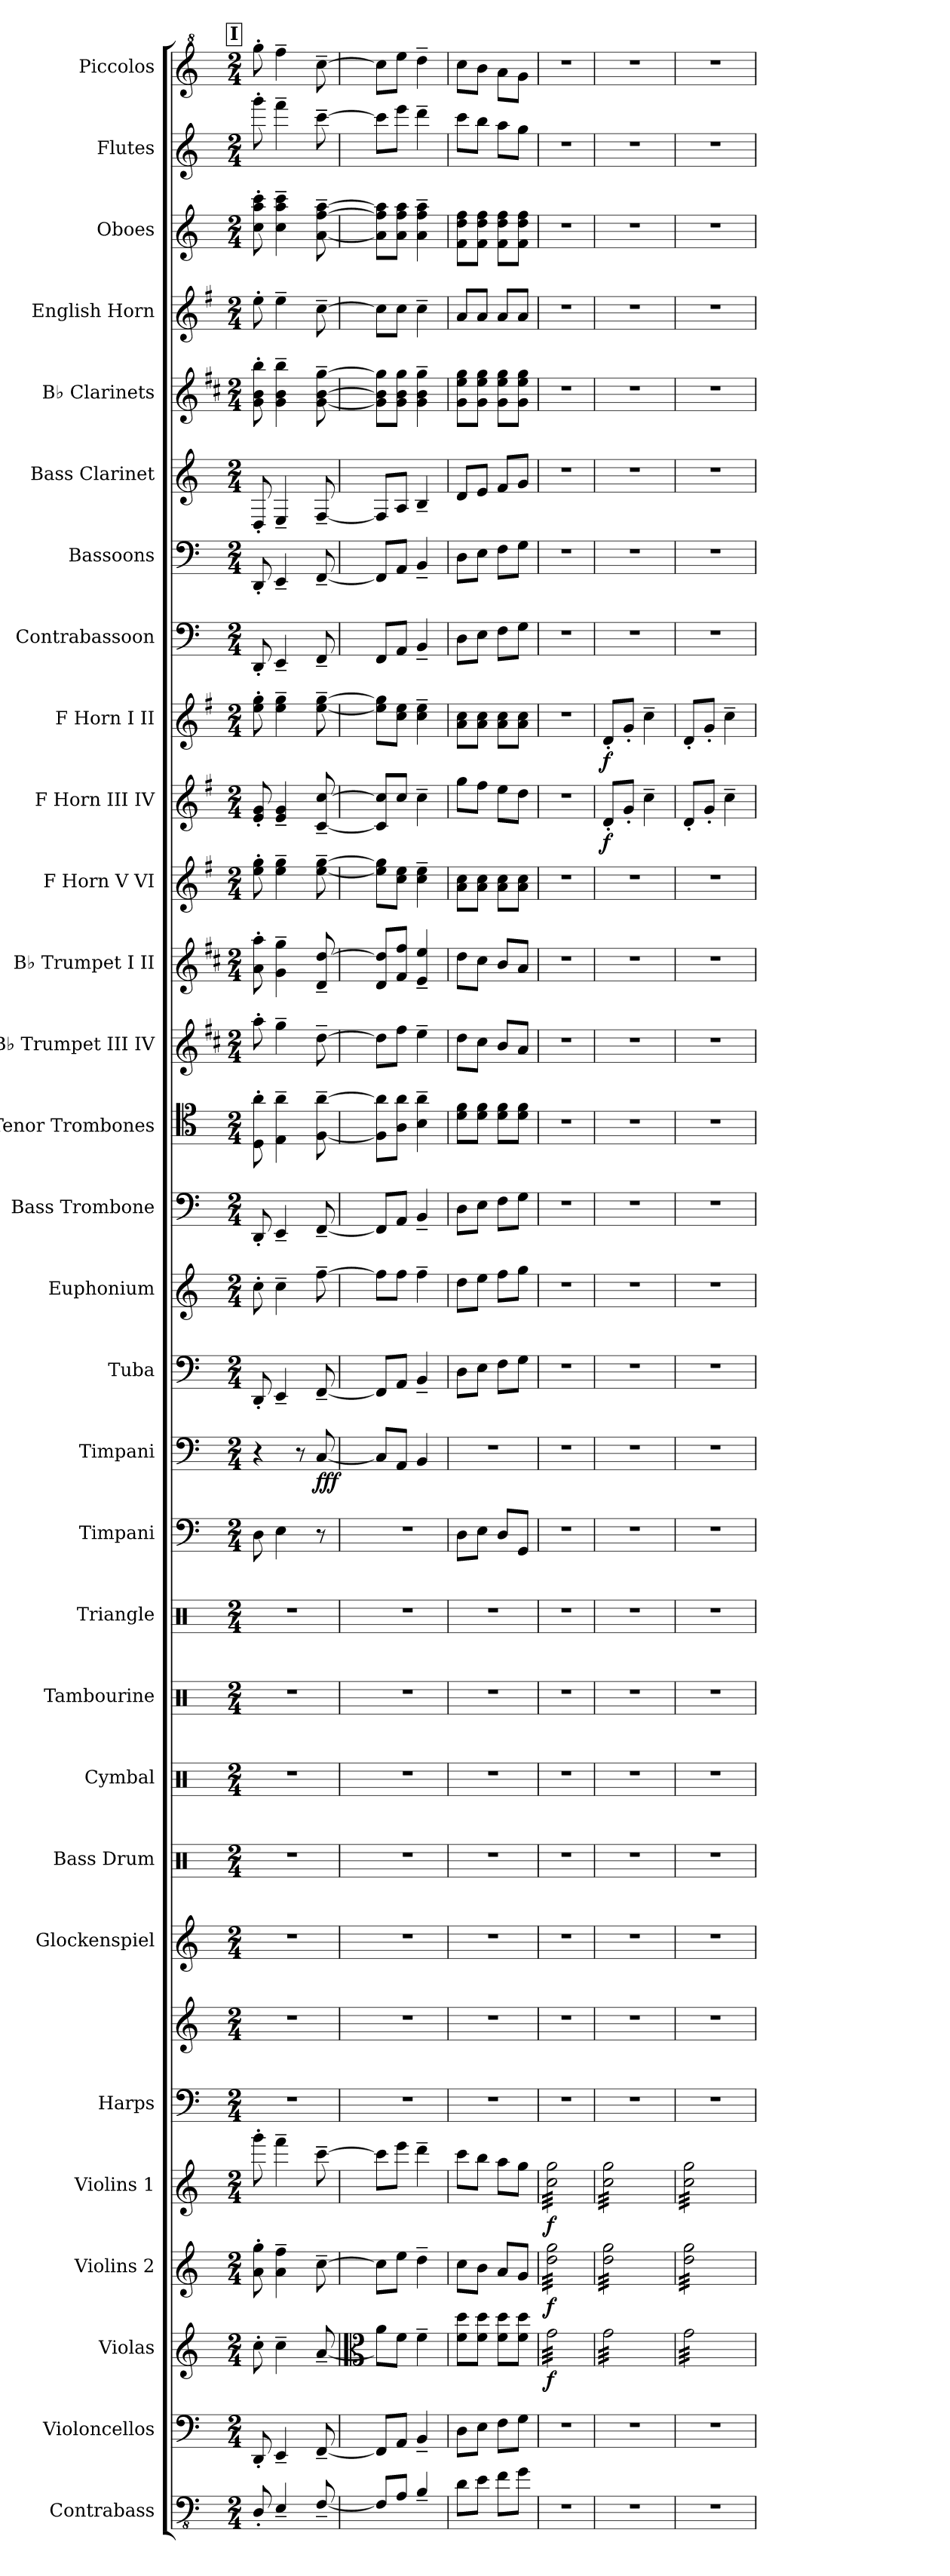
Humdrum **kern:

**kern	**kern	**kern	**dynam	**kern	**dynam	**kern	**dynam	**kern	**kern	**kern	**kern	**kern	**kern	**kern	**kern	**kern	**dynam	**kern	**kern	**kern	**kern	**kern	**kern	**kern	**kern	**dynam	**kern	**dynam	**kern	**kern	**kern	**kern	**kern	**kern	**kern	**kern
*part30	*part29	*part28	*part28	*part27	*part27	*part26	*part26	*part25	*part25	*part24	*part23	*part22	*part21	*part20	*part19	*part18	*part18	*part17	*part16	*part15	*part14	*part13	*part12	*part11	*part10	*part10	*part9	*part9	*part8	*part7	*part6	*part5	*part4	*part3	*part2	*part1
*staff31	*staff30	*staff29	*staff29	*staff28	*staff28	*staff27	*staff27	*staff26	*staff25	*staff24	*staff23	*staff22	*staff21	*staff20	*staff19	*staff18	*staff18	*staff17	*staff16	*staff15	*staff14	*staff13	*staff12	*staff11	*staff10	*staff10	*staff9	*staff9	*staff8	*staff7	*staff6	*staff5	*staff4	*staff3	*staff2	*staff1
*I"Contrabass	*I"Violoncellos	*I"Violas	*	*I"Violins 2	*	*I"Violins 1	*	*I"Harps	*	*I"Glockenspiel	*I"Bass Drum	*I"Cymbal	*I"Tambourine	*I"Triangle	*I"Timpani	*I"Timpani	*	*I"Tuba	*I"Euphonium	*I"Bass Trombone	*I"Tenor Trombones	*I"B♭ Trumpet III IV	*I"B♭ Trumpet I II	*I"F Horn V VI	*I"F Horn III IV	*	*I"F Horn I II	*	*I"Contrabassoon	*I"Bassoons	*I"Bass Clarinet	*I"B♭ Clarinets	*I"English Horn	*I"Oboes	*I"Flutes	*I"Piccolos
*I'Cb.	*I'Vc.	*I'Vla.	*	*I'Vln. 2	*	*I'Vln. 1	*	*I'Hrp.	*	*I'Glk.	*I'B. Dr.	*I'Cym.	*I'Tamb.	*I'Trgl.	*I'Timp.	*I'Timp.	*	*I'Tba.	*I'Euph.	*I'Tbn.	*I'Tbn.	*I'B♭ Tpt.	*I'B♭ Tpt.	*I'F Hn.	*I'F Hn.	*	*I'F Hn.	*	*I'Cbsn.	*I'Bsn.	*I'B. Cl.	*I'B♭ Cl.	*I'E. Hn.	*I'Ob.	*I'Fl.	*I'Picc.
*clefFv4	*clefF4	*clefG2	*	*clefG2	*	*clefG2	*	*clefF4	*clefG2	*clefG2	*clefX	*clefX	*clefX	*clefX	*clefF4	*clefF4	*	*clefF4	*clefG2	*clefF4	*clefC4	*clefG2	*clefG2	*clefG2	*clefG2	*	*clefG2	*	*clefF4	*clefF4	*clefG2	*clefG2	*clefG2	*clefG2	*clefG2	*clefG^2
*ITrd7c12	*	*	*	*	*	*	*	*	*	*ITrd-14c-24	*	*	*	*	*	*	*	*	*ITrd8c14	*	*	*ITrd1c2	*ITrd1c2	*ITrd4c7	*ITrd4c7	*	*ITrd4c7	*	*ITrd7c12	*	*ITrd8c14	*ITrd1c2	*ITrd4c7	*	*	*ITrd-7c-12
*k[]	*k[]	*k[]	*	*k[]	*	*k[]	*	*k[]	*k[]	*k[]	*k[]	*k[]	*k[]	*k[]	*k[]	*k[]	*	*k[]	*k[]	*k[]	*k[]	*k[]	*k[]	*k[]	*k[]	*	*k[]	*	*k[]	*k[]	*k[]	*k[]	*k[]	*k[]	*k[]	*k[]
*M2/4	*M2/4	*M2/4	*	*M2/4	*	*M2/4	*	*M2/4	*M2/4	*M2/4	*M2/4	*M2/4	*M2/4	*M2/4	*M2/4	*M2/4	*	*M2/4	*M2/4	*M2/4	*M2/4	*M2/4	*M2/4	*M2/4	*M2/4	*	*M2/4	*	*M2/4	*M2/4	*M2/4	*M2/4	*M2/4	*M2/4	*M2/4	*M2/4
!!LO:REH:place=s1:a:B:fs=14:t=I
=25	=25	=25	=25	=25	=25	=25	=25	=25	=25	=25	=25	=25	=25	=25	=25	=25	=25	=25	=25	=25	=25	=25	=25	=25	=25	=25	=25	=25	=25	=25	=25	=25	=25	=25	=25	=25
8DDD'/	8DD'/	8cc'\	.	8a\' 8gg\'	.	8ggg'\	.	2r	2r	2r	2r	2r	2r	2r	8D\	4r	.	8DD'/	8c'\	8DD'/	8D\' 8a\'	8gg'\	8g\' 8gg\'	8a\' 8cc\'	8A/' 8c/'	.	8a\' 8cc\'	.	8DDD'/	8DD'/	8DD'/	8f\' 8a\' 8aa\'	8a'\	8cc\' 8aa\' 8ccc\'	8ggg'\	8gggg'\
4EEE~/	4EE~/	4cc~\	.	4a\~ 4ff\~	.	4fff~\	.	.	.	.	.	.	.	.	4E\	.	.	4EE~/	4c~\	4EE~/	4E\~ 4a\~	4ff~\	4f\~ 4ff\~	4a\~ 4cc\~	4A/~ 4c/~	.	4a\~ 4cc\~	.	4EEE~/	4EE~/	4EE~/	4f\~ 4a\~ 4aa\~	4a~\	4cc\~ 4aa\~ 4ccc\~	4fff~\	4ffff~\
.	.	.	.	.	.	.	.	.	.	.	.	.	.	.	.	8r	.	.	.	.	.	.	.	.	.	.	.	.	.	.	.	.	.	.	.	.
!	!	!	!	!	!	!	!	!	!	!	!	!	!	!	!	!	!LO:DY:b	!	!	!	!	!	!	!	!	!	!	!	!	!	!	!	!	!	!	!
[8FFF~/	[8FF~/	[8a~/	.	[8cc~\	.	[8ccc~\	.	.	.	.	.	.	.	.	8r	[8C/	fff	[8FF~/	[8f~\	[8FF~/	[8F\~ [8a\~	[8cc~\	8c/~ [8cc/~	[8a\~ [8cc\~	[8F/~ [8f/~	.	[8a\~ [8cc\~	.	8FFF~/	[8FF~/	[8FF~/	[8f\~ [8a\~ [8ff\~	[8f~\	[8a\~ [8ff\~ [8aa\~	[8ccc~\	[8cccc~\
=26	=26	=26	=26	=26	=26	=26	=26	=26	=26	=26	=26	=26	=26	=26	=26	=26	=26	=26	=26	=26	=26	=26	=26	=26	=26	=26	=26	=26	=26	=26	=26	=26	=26	=26	=26	=26
*	*	*clefC3	*	*	*	*	*	*	*	*	*	*	*	*	*	*	*	*	*	*	*	*	*	*	*	*	*	*	*	*	*	*	*	*	*	*
8FFF/L]	8FF/L]	8a\L]	.	8cc\L]	.	8ccc\L]	.	2r	2r	2r	2r	2r	2r	2r	2r	8C/L]	.	8FF/L]	8f\L]	8FF/L]	8F\] 8a\]L	8cc\L]	8c/ 8cc/]L	8a\] 8cc\]L	8F/] 8f/]L	.	8a\] 8cc\]L	.	8FFF/L	8FF/L]	8FF/L]	8f\] 8a\] 8ff\]L	8f\L]	8a\] 8ff\] 8aa\]L	8ccc\L]	8cccc\L]
8AAA/J	8AA/J	8f\J	.	8ee\J	.	8eee\J	.	.	.	.	.	.	.	.	.	8AA/J	.	8AA/J	8f\J	8AA/J	8A\ 8a\J	8ee\J	8e/ 8ee/J	8f\ 8a\J	8f/J	.	8f\ 8a\J	.	8AAA/J	8AA/J	8AA/J	8f\ 8a\ 8ff\J	8f\J	8a\ 8ff\ 8aa\J	8eee\J	8eeee\J
4BBB~/	4BB~/	4f~\	.	4dd~\	.	4ddd~\	.	.	.	.	.	.	.	.	.	4BB/	.	4BB~/	4f~\	4BB~/	4B\~ 4a\~	4dd~\	4d/~ 4dd/~	4f\~ 4a\~	4f~\	.	4f\~ 4a\~	.	4BBB~/	4BB~/	4BB~/	4f\~ 4a\~ 4ff\~	4f~\	4a\~ 4ff\~ 4aa\~	4ddd~\	4dddd~\
=27	=27	=27	=27	=27	=27	=27	=27	=27	=27	=27	=27	=27	=27	=27	=27	=27	=27	=27	=27	=27	=27	=27	=27	=27	=27	=27	=27	=27	=27	=27	=27	=27	=27	=27	=27	=27
8DD\L	8D\L	8f\ 8dd\L	.	8cc\L	.	8ccc\L	.	2r	2r	2r	2r	2r	2r	2r	8D\L	2r	.	8D\L	8d\L	8D\L	8d\ 8f\L	8cc\L	8cc\L	8d\ 8f\L	8cc\L	.	8d\ 8f\L	.	8DD\L	8D\L	8D/L	8f\ 8dd\ 8ff\L	8d/L	8f\ 8dd\ 8ff\L	8ccc\L	8cccc\L
8EE\J	8E\J	8f\ 8dd\J	.	8b\J	.	8bb\J	.	.	.	.	.	.	.	.	8E\J	.	.	8E\J	8e\J	8E\J	8d\ 8f\J	8b\J	8b\J	8d\ 8f\J	8b\J	.	8d\ 8f\J	.	8EE\J	8E\J	8E/J	8f\ 8dd\ 8ff\J	8d/J	8f\ 8dd\ 8ff\J	8bb\J	8bbb\J
8FF\L	8F\L	8f\ 8dd\L	.	8a/L	.	8aa\L	.	.	.	.	.	.	.	.	8D/L	.	.	8F\L	8f\L	8F\L	8d\ 8f\L	8a/L	8a/L	8d\ 8f\L	8a\L	.	8d\ 8f\L	.	8FF\L	8F\L	8F/L	8f\ 8dd\ 8ff\L	8d/L	8f\ 8dd\ 8ff\L	8aa\L	8aaa\L
8GG\J	8G\J	8f\ 8dd\J	.	8g/J	.	8gg\J	.	.	.	.	.	.	.	.	8GG/J	.	.	8G\J	8g\J	8G\J	8d\ 8f\J	8g/J	8g/J	8d\ 8f\J	8g\J	.	8d\ 8f\J	.	8GG\J	8G\J	8G/J	8f\ 8dd\ 8ff\J	8d/J	8f\ 8dd\ 8ff\J	8gg\J	8ggg\J
=28	=28	=28	=28	=28	=28	=28	=28	=28	=28	=28	=28	=28	=28	=28	=28	=28	=28	=28	=28	=28	=28	=28	=28	=28	=28	=28	=28	=28	=28	=28	=28	=28	=28	=28	=28	=28
!	!	!	!LO:DY:b	!	!LO:DY:b	!	!LO:DY:b	!	!	!	!	!	!	!	!	!	!	!	!	!	!	!	!	!	!	!	!	!	!	!	!	!	!	!	!	!
*	*	*tremolo	*	*	*	*	*	*	*	*	*	*	*	*	*	*	*	*	*	*	*	*	*	*	*	*	*	*	*	*	*	*	*	*	*	*
*	*	*	*	*tremolo	*	*	*	*	*	*	*	*	*	*	*	*	*	*	*	*	*	*	*	*	*	*	*	*	*	*	*	*	*	*	*	*
*	*	*	*	*	*	*tremolo	*	*	*	*	*	*	*	*	*	*	*	*	*	*	*	*	*	*	*	*	*	*	*	*	*	*	*	*	*	*
2r	2r	32g\LLL	f	32dd\ 32gg\LLL	f	32cc\ 32gg\LLL	f	2r	2r	2r	2r	2r	2r	2r	2r	2r	.	2r	2r	2r	2r	2r	2r	2r	2r	.	2r	.	2r	2r	2r	2r	2r	2r	2r	2r
.	.	32g\	.	32dd\ 32gg\	.	32cc\ 32gg\	.	.	.	.	.	.	.	.	.	.	.	.	.	.	.	.	.	.	.	.	.	.	.	.	.	.	.	.	.	.
.	.	32g\	.	32dd\ 32gg\	.	32cc\ 32gg\	.	.	.	.	.	.	.	.	.	.	.	.	.	.	.	.	.	.	.	.	.	.	.	.	.	.	.	.	.	.
.	.	32g\	.	32dd\ 32gg\	.	32cc\ 32gg\	.	.	.	.	.	.	.	.	.	.	.	.	.	.	.	.	.	.	.	.	.	.	.	.	.	.	.	.	.	.
.	.	32g\	.	32dd\ 32gg\	.	32cc\ 32gg\	.	.	.	.	.	.	.	.	.	.	.	.	.	.	.	.	.	.	.	.	.	.	.	.	.	.	.	.	.	.
.	.	32g\	.	32dd\ 32gg\	.	32cc\ 32gg\	.	.	.	.	.	.	.	.	.	.	.	.	.	.	.	.	.	.	.	.	.	.	.	.	.	.	.	.	.	.
.	.	32g\	.	32dd\ 32gg\	.	32cc\ 32gg\	.	.	.	.	.	.	.	.	.	.	.	.	.	.	.	.	.	.	.	.	.	.	.	.	.	.	.	.	.	.
.	.	32g\	.	32dd\ 32gg\	.	32cc\ 32gg\	.	.	.	.	.	.	.	.	.	.	.	.	.	.	.	.	.	.	.	.	.	.	.	.	.	.	.	.	.	.
.	.	32g\	.	32dd\ 32gg\	.	32cc\ 32gg\	.	.	.	.	.	.	.	.	.	.	.	.	.	.	.	.	.	.	.	.	.	.	.	.	.	.	.	.	.	.
.	.	32g\	.	32dd\ 32gg\	.	32cc\ 32gg\	.	.	.	.	.	.	.	.	.	.	.	.	.	.	.	.	.	.	.	.	.	.	.	.	.	.	.	.	.	.
.	.	32g\	.	32dd\ 32gg\	.	32cc\ 32gg\	.	.	.	.	.	.	.	.	.	.	.	.	.	.	.	.	.	.	.	.	.	.	.	.	.	.	.	.	.	.
.	.	32g\	.	32dd\ 32gg\	.	32cc\ 32gg\	.	.	.	.	.	.	.	.	.	.	.	.	.	.	.	.	.	.	.	.	.	.	.	.	.	.	.	.	.	.
.	.	32g\	.	32dd\ 32gg\	.	32cc\ 32gg\	.	.	.	.	.	.	.	.	.	.	.	.	.	.	.	.	.	.	.	.	.	.	.	.	.	.	.	.	.	.
.	.	32g\	.	32dd\ 32gg\	.	32cc\ 32gg\	.	.	.	.	.	.	.	.	.	.	.	.	.	.	.	.	.	.	.	.	.	.	.	.	.	.	.	.	.	.
.	.	32g\	.	32dd\ 32gg\	.	32cc\ 32gg\	.	.	.	.	.	.	.	.	.	.	.	.	.	.	.	.	.	.	.	.	.	.	.	.	.	.	.	.	.	.
.	.	32g\JJJ	.	32dd\ 32gg\JJJ	.	32cc\ 32gg\JJJ	.	.	.	.	.	.	.	.	.	.	.	.	.	.	.	.	.	.	.	.	.	.	.	.	.	.	.	.	.	.
=29	=29	=29	=29	=29	=29	=29	=29	=29	=29	=29	=29	=29	=29	=29	=29	=29	=29	=29	=29	=29	=29	=29	=29	=29	=29	=29	=29	=29	=29	=29	=29	=29	=29	=29	=29	=29
!	!	!	!	!	!	!	!	!	!	!	!	!	!	!	!	!	!	!	!	!	!	!	!	!	!	!LO:DY:b	!	!LO:DY:b	!	!	!	!	!	!	!	!
2r	2r	32g\LLL	.	32dd\ 32gg\LLL	.	32cc\ 32gg\LLL	.	2r	2r	2r	2r	2r	2r	2r	2r	2r	.	2r	2r	2r	2r	2r	2r	2r	8G'/L	f	8G'/L	f	2r	2r	2r	2r	2r	2r	2r	2r
.	.	32g\	.	32dd\ 32gg\	.	32cc\ 32gg\	.	.	.	.	.	.	.	.	.	.	.	.	.	.	.	.	.	.	.	.	.	.	.	.	.	.	.	.	.	.
.	.	32g\	.	32dd\ 32gg\	.	32cc\ 32gg\	.	.	.	.	.	.	.	.	.	.	.	.	.	.	.	.	.	.	.	.	.	.	.	.	.	.	.	.	.	.
.	.	32g\	.	32dd\ 32gg\	.	32cc\ 32gg\	.	.	.	.	.	.	.	.	.	.	.	.	.	.	.	.	.	.	.	.	.	.	.	.	.	.	.	.	.	.
.	.	32g\	.	32dd\ 32gg\	.	32cc\ 32gg\	.	.	.	.	.	.	.	.	.	.	.	.	.	.	.	.	.	.	8c'/J	.	8c'/J	.	.	.	.	.	.	.	.	.
.	.	32g\	.	32dd\ 32gg\	.	32cc\ 32gg\	.	.	.	.	.	.	.	.	.	.	.	.	.	.	.	.	.	.	.	.	.	.	.	.	.	.	.	.	.	.
.	.	32g\	.	32dd\ 32gg\	.	32cc\ 32gg\	.	.	.	.	.	.	.	.	.	.	.	.	.	.	.	.	.	.	.	.	.	.	.	.	.	.	.	.	.	.
.	.	32g\	.	32dd\ 32gg\	.	32cc\ 32gg\	.	.	.	.	.	.	.	.	.	.	.	.	.	.	.	.	.	.	.	.	.	.	.	.	.	.	.	.	.	.
.	.	32g\	.	32dd\ 32gg\	.	32cc\ 32gg\	.	.	.	.	.	.	.	.	.	.	.	.	.	.	.	.	.	.	4f~\	.	4f~\	.	.	.	.	.	.	.	.	.
.	.	32g\	.	32dd\ 32gg\	.	32cc\ 32gg\	.	.	.	.	.	.	.	.	.	.	.	.	.	.	.	.	.	.	.	.	.	.	.	.	.	.	.	.	.	.
.	.	32g\	.	32dd\ 32gg\	.	32cc\ 32gg\	.	.	.	.	.	.	.	.	.	.	.	.	.	.	.	.	.	.	.	.	.	.	.	.	.	.	.	.	.	.
.	.	32g\	.	32dd\ 32gg\	.	32cc\ 32gg\	.	.	.	.	.	.	.	.	.	.	.	.	.	.	.	.	.	.	.	.	.	.	.	.	.	.	.	.	.	.
.	.	32g\	.	32dd\ 32gg\	.	32cc\ 32gg\	.	.	.	.	.	.	.	.	.	.	.	.	.	.	.	.	.	.	.	.	.	.	.	.	.	.	.	.	.	.
.	.	32g\	.	32dd\ 32gg\	.	32cc\ 32gg\	.	.	.	.	.	.	.	.	.	.	.	.	.	.	.	.	.	.	.	.	.	.	.	.	.	.	.	.	.	.
.	.	32g\	.	32dd\ 32gg\	.	32cc\ 32gg\	.	.	.	.	.	.	.	.	.	.	.	.	.	.	.	.	.	.	.	.	.	.	.	.	.	.	.	.	.	.
.	.	32g\JJJ	.	32dd\ 32gg\JJJ	.	32cc\ 32gg\JJJ	.	.	.	.	.	.	.	.	.	.	.	.	.	.	.	.	.	.	.	.	.	.	.	.	.	.	.	.	.	.
=30	=30	=30	=30	=30	=30	=30	=30	=30	=30	=30	=30	=30	=30	=30	=30	=30	=30	=30	=30	=30	=30	=30	=30	=30	=30	=30	=30	=30	=30	=30	=30	=30	=30	=30	=30	=30
2r	2r	32g\LLL	.	32dd\ 32gg\LLL	.	32cc\ 32gg\LLL	.	2r	2r	2r	2r	2r	2r	2r	2r	2r	.	2r	2r	2r	2r	2r	2r	2r	8G'/L	.	8G'/L	.	2r	2r	2r	2r	2r	2r	2r	2r
.	.	32g\	.	32dd\ 32gg\	.	32cc\ 32gg\	.	.	.	.	.	.	.	.	.	.	.	.	.	.	.	.	.	.	.	.	.	.	.	.	.	.	.	.	.	.
.	.	32g\	.	32dd\ 32gg\	.	32cc\ 32gg\	.	.	.	.	.	.	.	.	.	.	.	.	.	.	.	.	.	.	.	.	.	.	.	.	.	.	.	.	.	.
.	.	32g\	.	32dd\ 32gg\	.	32cc\ 32gg\	.	.	.	.	.	.	.	.	.	.	.	.	.	.	.	.	.	.	.	.	.	.	.	.	.	.	.	.	.	.
.	.	32g\	.	32dd\ 32gg\	.	32cc\ 32gg\	.	.	.	.	.	.	.	.	.	.	.	.	.	.	.	.	.	.	8c'/J	.	8c'/J	.	.	.	.	.	.	.	.	.
.	.	32g\	.	32dd\ 32gg\	.	32cc\ 32gg\	.	.	.	.	.	.	.	.	.	.	.	.	.	.	.	.	.	.	.	.	.	.	.	.	.	.	.	.	.	.
.	.	32g\	.	32dd\ 32gg\	.	32cc\ 32gg\	.	.	.	.	.	.	.	.	.	.	.	.	.	.	.	.	.	.	.	.	.	.	.	.	.	.	.	.	.	.
.	.	32g\	.	32dd\ 32gg\	.	32cc\ 32gg\	.	.	.	.	.	.	.	.	.	.	.	.	.	.	.	.	.	.	.	.	.	.	.	.	.	.	.	.	.	.
.	.	32g\	.	32dd\ 32gg\	.	32cc\ 32gg\	.	.	.	.	.	.	.	.	.	.	.	.	.	.	.	.	.	.	4f~\	.	4f~\	.	.	.	.	.	.	.	.	.
.	.	32g\	.	32dd\ 32gg\	.	32cc\ 32gg\	.	.	.	.	.	.	.	.	.	.	.	.	.	.	.	.	.	.	.	.	.	.	.	.	.	.	.	.	.	.
.	.	32g\	.	32dd\ 32gg\	.	32cc\ 32gg\	.	.	.	.	.	.	.	.	.	.	.	.	.	.	.	.	.	.	.	.	.	.	.	.	.	.	.	.	.	.
.	.	32g\	.	32dd\ 32gg\	.	32cc\ 32gg\	.	.	.	.	.	.	.	.	.	.	.	.	.	.	.	.	.	.	.	.	.	.	.	.	.	.	.	.	.	.
.	.	32g\	.	32dd\ 32gg\	.	32cc\ 32gg\	.	.	.	.	.	.	.	.	.	.	.	.	.	.	.	.	.	.	.	.	.	.	.	.	.	.	.	.	.	.
.	.	32g\	.	32dd\ 32gg\	.	32cc\ 32gg\	.	.	.	.	.	.	.	.	.	.	.	.	.	.	.	.	.	.	.	.	.	.	.	.	.	.	.	.	.	.
.	.	32g\	.	32dd\ 32gg\	.	32cc\ 32gg\	.	.	.	.	.	.	.	.	.	.	.	.	.	.	.	.	.	.	.	.	.	.	.	.	.	.	.	.	.	.
.	.	32g\JJJ	.	32dd\ 32gg\JJJ	.	32cc\ 32gg\JJJ	.	.	.	.	.	.	.	.	.	.	.	.	.	.	.	.	.	.	.	.	.	.	.	.	.	.	.	.	.	.
*	*	*	*	*	*	*Xtremolo	*	*	*	*	*	*	*	*	*	*	*	*	*	*	*	*	*	*	*	*	*	*	*	*	*	*	*	*	*	*
*	*	*	*	*Xtremolo	*	*	*	*	*	*	*	*	*	*	*	*	*	*	*	*	*	*	*	*	*	*	*	*	*	*	*	*	*	*	*	*
*	*	*Xtremolo	*	*	*	*	*	*	*	*	*	*	*	*	*	*	*	*	*	*	*	*	*	*	*	*	*	*	*	*	*	*	*	*	*	*
=	=	=	=	=	=	=	=	=	=	=	=	=	=	=	=	=	=	=	=	=	=	=	=	=	=	=	=	=	=	=	=	=	=	=	=	=
*-	*-	*-	*-	*-	*-	*-	*-	*-	*-	*-	*-	*-	*-	*-	*-	*-	*-	*-	*-	*-	*-	*-	*-	*-	*-	*-	*-	*-	*-	*-	*-	*-	*-	*-	*-	*-
